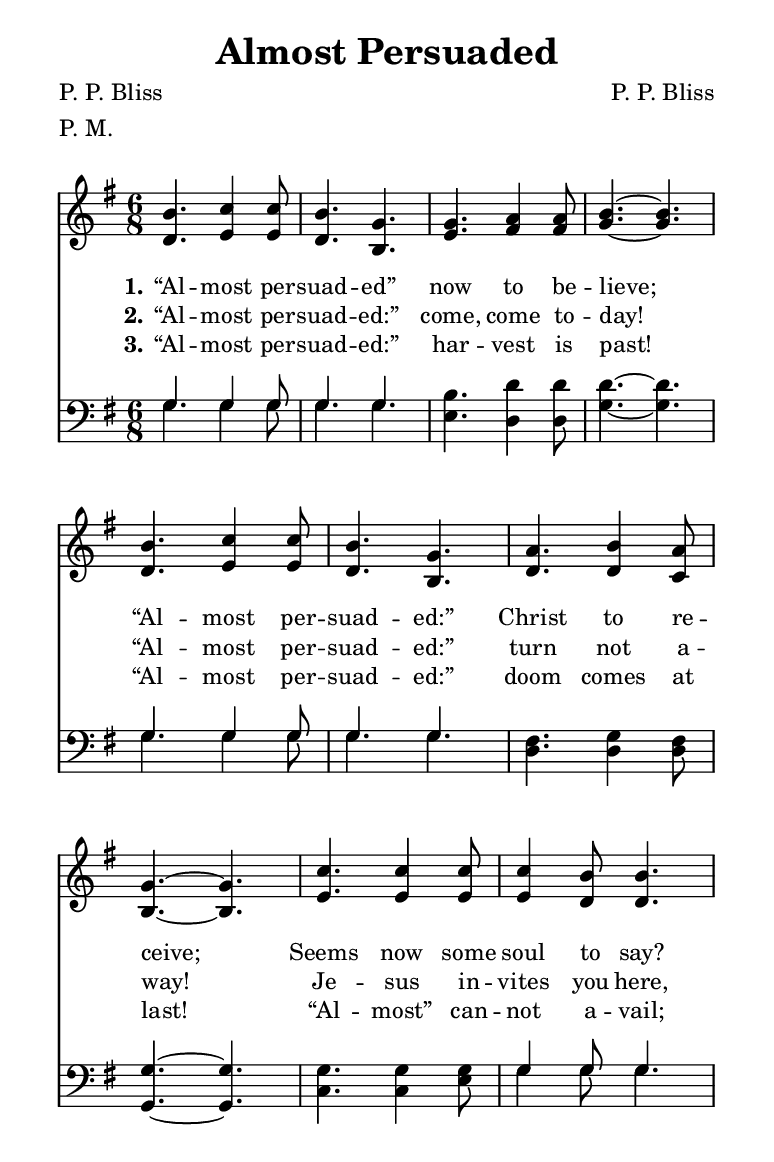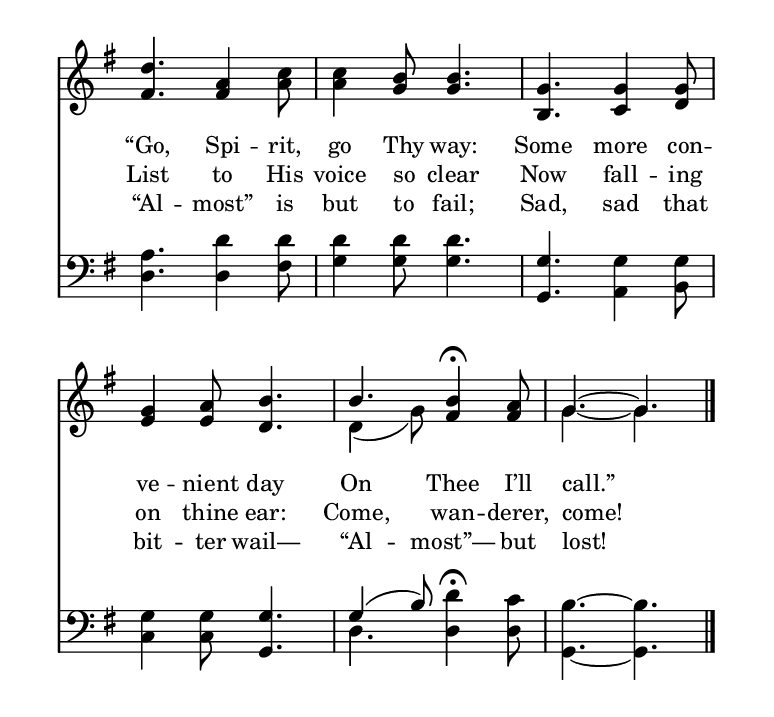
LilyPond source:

\include "common/global.ily"
\paper {
  \include "common/paper.ily"
  ragged-bottom = ##t
  ragged-last-bottom = ##t
  systems-per-page = #(cond (is-eogsized 3) (#t #f))
  %page-count = ##f
}

\header{
  hymnnumber = "57"
  title = "Almost Persuaded"
  tunename = ""
  meter = "P. M."
  poet = "P. P. Bliss"
  composer = "P. P. Bliss"
  %copyright = ""
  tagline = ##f
}

% for fermata in MIDI
ta = { \tempo 4=80 }
tb = { \tempo 4=40 }

patternAA = { c4.   c4 c8 | c4. c4. }
patternAB = { c4 c8 c4 c8 | c4. c4. }
patternAC = { c4. \tb c4 \ta c8 | c4. c4. }
patternBA = { c4. c4 c8 | c4 c8 c4. }

global = {
  \include "common/overrides.ily"
  \override Staff.TimeSignature.style = #'numbered
  \time 6/8
  \override Score.MetronomeMark.transparent = ##t % hide all fermata changes too
  \ta
  \key g \major
  %\partial 4
  \autoBeamOff
}

notesSoprano = {
\global
\relative c'' {

  \changePitch \patternAA { b c c | b g | g a a | b ~ b }
  \changePitch \patternAA { b c c | b g | a b a | g ~ g }
  \changePitch \patternBA { c c c | c b b }
  \changePitch \patternBA { d a c | c b b }
  \changePitch \patternBA { g g g | g a b }
  \changePitch \patternAC { b b \fermata a | g ~ g }

  \bar "|."

}
}

notesAlto = {
\global
\relative e' {

  \changePitch \patternAA { d e e | d b | e fis fis | g ~ g }
  \changePitch \patternAA { d e e | d b | d d c | b ~ b }
  \changePitch \patternBA { e e e | e d d }
  \changePitch \patternBA { fis fis a | a g g }
  \changePitch \patternBA { b, c d | e e d }
  \changePitch \patternAB { d( g) fis fis | g ~ g }

}
}

notesTenor = {
\global
\relative a {

  \changePitch \patternAA { g g g | g g | b d d | d ~ d }
  \changePitch \patternAA { g, g g | g g | fis g fis | g ~ g }
  \changePitch \patternBA { g g g | g g g }
  \changePitch \patternBA { a d d | d d d }
  \changePitch \patternBA { g, g g | g g g }
  \changePitch \patternAB { g( b) d c | b ~ b }

}
}

notesBass = {
\global
\relative f {

  \changePitch \patternAA { g g g | g g | e d d | g ~ g }
  \changePitch \patternAA { g g g | g g | d d d | g, ~ g }
  \changePitch \patternBA { c c e | g g g }
  \changePitch \patternBA { d d fis | g g g }
  \changePitch \patternBA { g, a b | c c g }
  \changePitch \patternAC { d' d \fermata d | g, ~ g }

}
}

wordsA = \lyricmode {
\set stanza = "1."

“Al -- most per -- suad -- ed” now to be -- lieve;
“Al -- most per -- suad -- ed:” Christ to re -- ceive;
Seems now some soul to say?
“Go, Spi -- rit, go Thy way:
Some more con -- ve -- nient day
On Thee I’ll call.”

}

wordsB = \lyricmode {
\set stanza = "2."

“Al -- most per -- suad -- ed:” come, come to -- day!
“Al -- most per -- suad -- ed:” turn not a -- way!
Je -- sus in -- vites you here,
List to His voice so clear
Now fall -- ing on thine ear:
Come, wan -- derer, come!

}

wordsC = \lyricmode {
\set stanza = "3."

“Al -- most per -- suad -- ed:” har -- vest is past!
“Al -- most per -- suad -- ed:” doom comes at last!
“Al -- most” can -- not a -- vail;
“Al -- most” is but to fail;
Sad, sad that bit -- ter wail—
“Al -- most”— but lost!

}

\score {
  \context ChoirStaff <<
    \context Staff = upper <<
      \set ChoirStaff.systemStartDelimiter = #'SystemStartBar
      \partcombine #'(2 . 9) \notesSoprano \notesAlto
      \context NullVoice = sopranos { \voiceOne << \notesSoprano >> }
      \context NullVoice = altos { \voiceTwo << \notesAlto >> }
      \context Lyrics = one   \lyricsto sopranos \wordsA
      \context Lyrics = two   \lyricsto sopranos \wordsB
      \context Lyrics = three \lyricsto sopranos \wordsC
    >>
    \context Staff = men <<
      \clef bass
      \partcombine #'(2 . 9) \notesTenor \notesBass
      \context NullVoice = tenors { \voiceOne << \notesTenor >> }
      \context NullVoice = basses { \voiceTwo << \notesBass >> }
    >>
  >>
  \layout {
    \include "common/layout.ily"
  }
  \midi{
    \include "common/midi.ily"
  }
}

\version "2.19.49"  % necessary for upgrading to future LilyPond versions.

% vi:set et ts=2 sw=2 ai nocindent syntax=lilypond:
